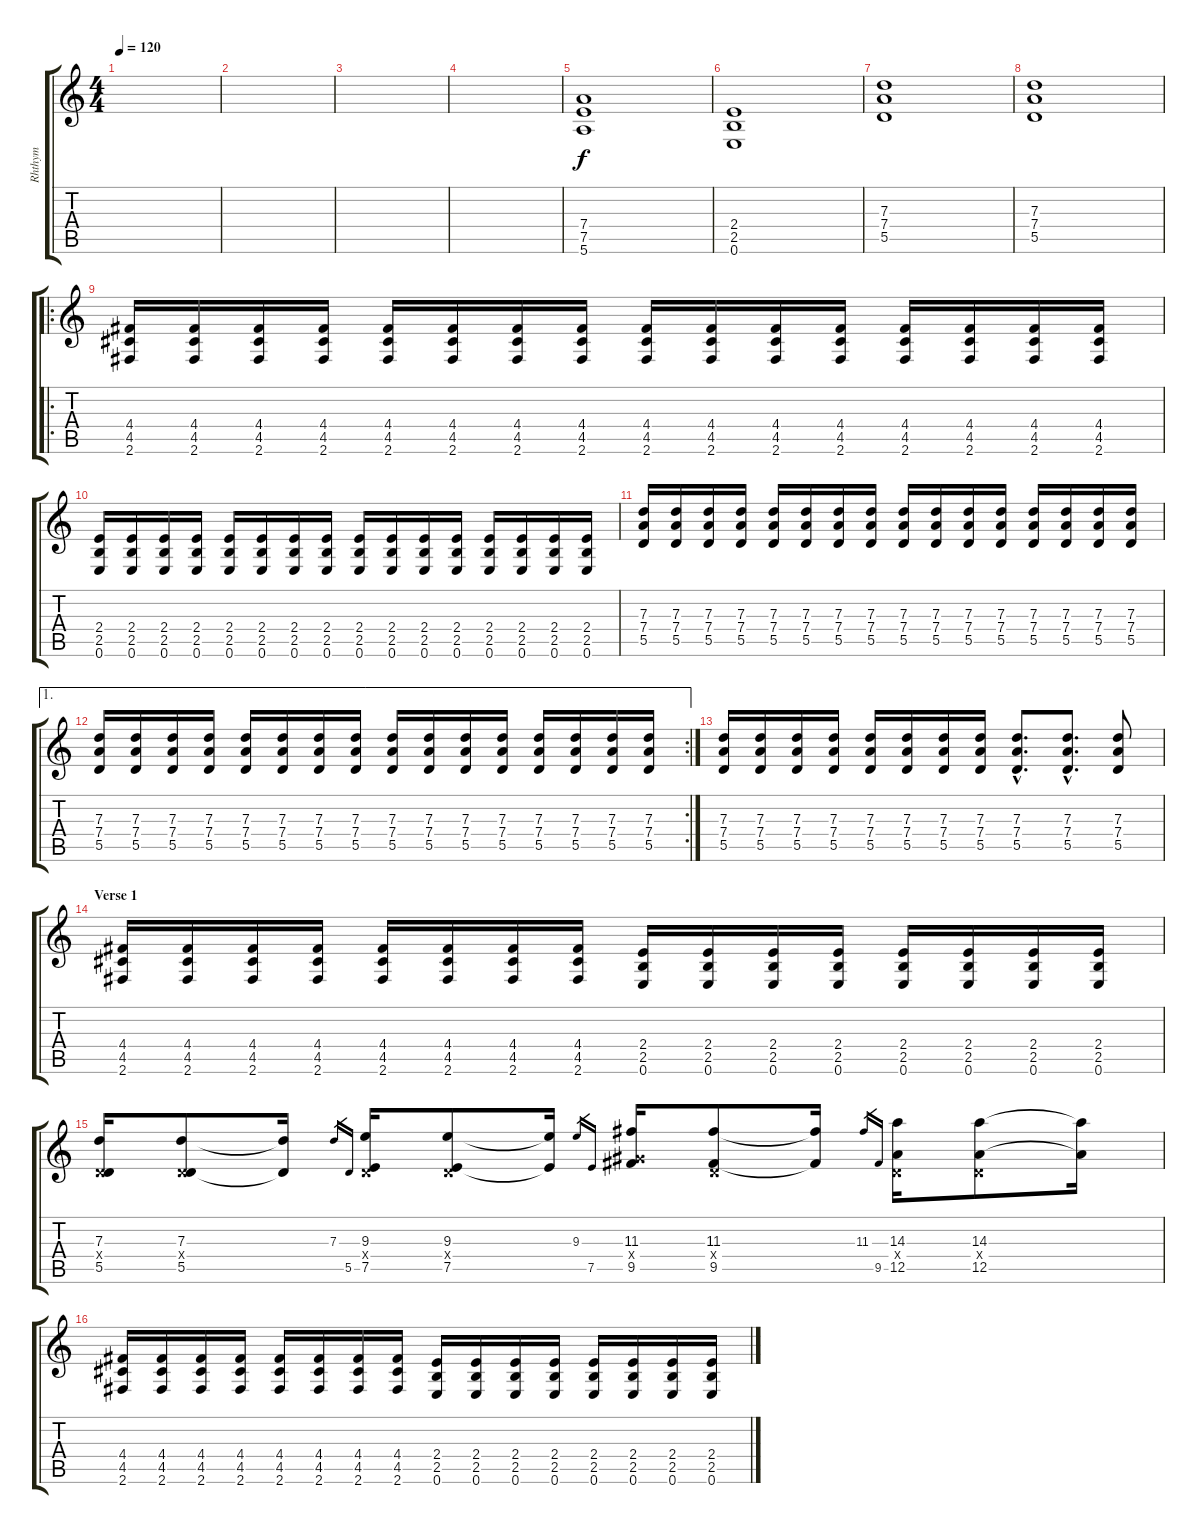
\track ("Rhthym" "Rhthym") {instrument distortionguitar}
\staff {score tabs}
\tuning (E4 B3 G3 D3 A2 E2) {hide}
\ts (4 4)
\tempo 120
\clef g2
\ks c
|
|
|
|
(7.4 7.5 5.6).1 |
(2.4 2.5 0.6).1 |
(7.3 7.4 5.5).1 |
(7.3 7.4 5.5).1 |
\ro
(4.4 4.5 2.6).16 (4.4 4.5 2.6).16 (4.4 4.5 2.6).16 (4.4 4.5 2.6).16 (4.4 4.5 2.6).16 (4.4 4.5 2.6).16 (4.4 4.5 2.6).16 (4.4 4.5 2.6).16 (4.4 4.5 2.6).16 (4.4 4.5 2.6).16 (4.4 4.5 2.6).16 (4.4 4.5 2.6).16 (4.4 4.5 2.6).16 (4.4 4.5 2.6).16 (4.4 4.5 2.6).16 (4.4 4.5 2.6).16 |
(2.4 2.5 0.6).16 (2.4 2.5 0.6).16 (2.4 2.5 0.6).16 (2.4 2.5 0.6).16 (2.4 2.5 0.6).16 (2.4 2.5 0.6).16 (2.4 2.5 0.6).16 (2.4 2.5 0.6).16 (2.4 2.5 0.6).16 (2.4 2.5 0.6).16 (2.4 2.5 0.6).16 (2.4 2.5 0.6).16 (2.4 2.5 0.6).16 (2.4 2.5 0.6).16 (2.4 2.5 0.6).16 (2.4 2.5 0.6).16 |
(7.3 7.4 5.5).16 (7.3 7.4 5.5).16 (7.3 7.4 5.5).16 (7.3 7.4 5.5).16 (7.3 7.4 5.5).16 (7.3 7.4 5.5).16 (7.3 7.4 5.5).16 (7.3 7.4 5.5).16 (7.3 7.4 5.5).16 (7.3 7.4 5.5).16 (7.3 7.4 5.5).16 (7.3 7.4 5.5).16 (7.3 7.4 5.5).16 (7.3 7.4 5.5).16 (7.3 7.4 5.5).16 (7.3 7.4 5.5).16 |
\ae 1
\rc 2
(7.3 7.4 5.5).16 (7.3 7.4 5.5).16 (7.3 7.4 5.5).16 (7.3 7.4 5.5).16 (7.3 7.4 5.5).16 (7.3 7.4 5.5).16 (7.3 7.4 5.5).16 (7.3 7.4 5.5).16 (7.3 7.4 5.5).16 (7.3 7.4 5.5).16 (7.3 7.4 5.5).16 (7.3 7.4 5.5).16 (7.3 7.4 5.5).16 (7.3 7.4 5.5).16 (7.3 7.4 5.5).16 (7.3 7.4 5.5).16 |
(7.3 7.4 5.5).16 (7.3 7.4 5.5).16 (7.3 7.4 5.5).16 (7.3 7.4 5.5).16 (7.3 7.4 5.5).16 (7.3 7.4 5.5).16 (7.3 7.4 5.5).16 (7.3 7.4 5.5).16 (7.3{hac} 7.4{hac} 5.5{hac}).8{d} (7.3{hac} 7.4{hac} 5.5{hac}).8{d} (7.3 7.4 5.5).8 |
\section ("" "Verse 1")
(4.4 4.5 2.6).16 (4.4 4.5 2.6).16 (4.4 4.5 2.6).16 (4.4 4.5 2.6).16 (4.4 4.5 2.6).16 (4.4 4.5 2.6).16 (4.4 4.5 2.6).16 (4.4 4.5 2.6).16 (2.4 2.5 0.6).16 (2.4 2.5 0.6).16 (2.4 2.5 0.6).16 (2.4 2.5 0.6).16 (2.4 2.5 0.6).16 (2.4 2.5 0.6).16 (2.4 2.5 0.6).16 (2.4 2.5 0.6).16 |
(7.3 0.4{x} 5.5).16 (7.3 0.4{x} 5.5).8 (7.3{t} 5.5{t}).16 7.3.16{gr} 5.5.16{gr} (9.3 0.4{x} 7.5).16 (9.3 0.4{x} 7.5).8 (9.3{t} 7.5{t}).16 9.3.16{gr} 7.5.16{gr} (11.3 6.4{x} 9.5).16 (11.3 0.4{x} 9.5).8 (11.3{t} 9.5{t}).16 11.3.16{gr} 9.5.16{gr} (14.3 0.4{x} 12.5).16 (14.3 0.4{x} 12.5).8 (14.3{t} 12.5{t}).16 |
(4.4 4.5 2.6).16 (4.4 4.5 2.6).16 (4.4 4.5 2.6).16 (4.4 4.5 2.6).16 (4.4 4.5 2.6).16 (4.4 4.5 2.6).16 (4.4 4.5 2.6).16 (4.4 4.5 2.6).16 (2.4 2.5 0.6).16 (2.4 2.5 0.6).16 (2.4 2.5 0.6).16 (2.4 2.5 0.6).16 (2.4 2.5 0.6).16 (2.4 2.5 0.6).16 (2.4 2.5 0.6).16 (2.4 2.5 0.6).16
